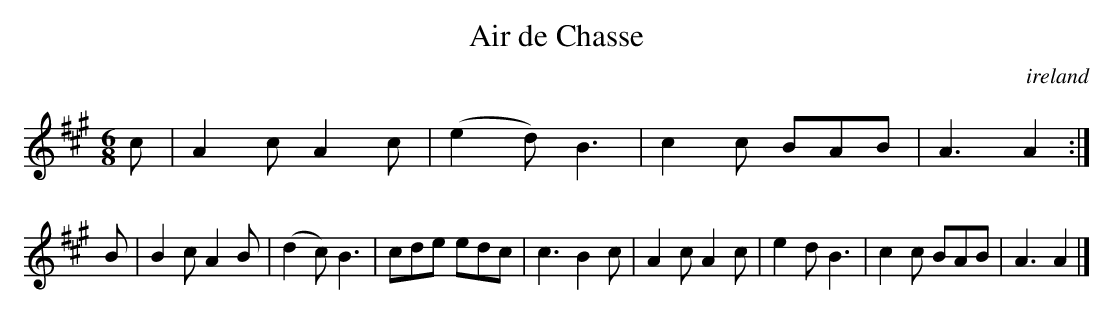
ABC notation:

X:1
T:Air de Chasse
O:ireland
M:6/8
K:A
c|\
A2c A2c| (e2d) B3| c2c BAB| A3 A2:|
B|\
B2c A2B| (d2c) B3| cde edc| c3 B2c|\
A2c A2c| e2d B3| c2c BAB| A3 A2|]
